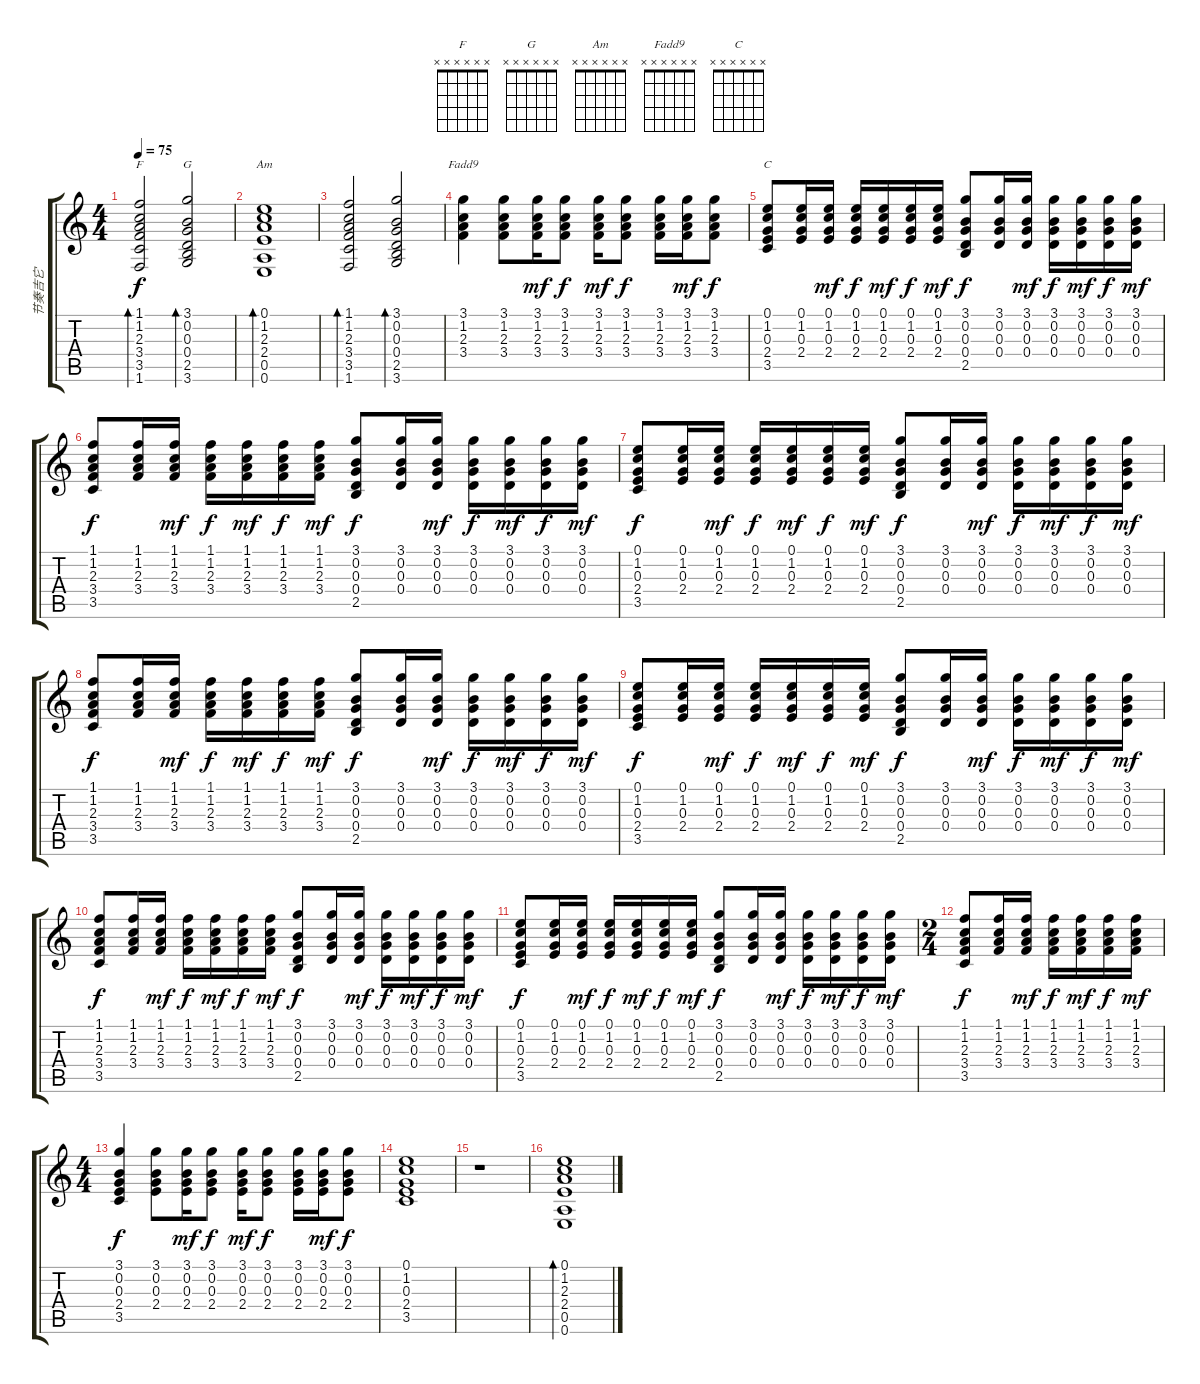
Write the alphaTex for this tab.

\track ("节奏吉它" "节奏吉它") {instrument acousticguitarsteel}
\staff {score tabs}
\tuning (E4 B3 G3 D3 A2 E2) {hide}
\chord ("F" x x x x x x)
\chord ("G" x x x x x x)
\chord ("Am" x x x x x x)
\chord ("Fadd9" x x x x x x)
\chord ("C" x x x x x x)
\ts (4 4)
\tempo 75
\clef g2
\ks c
(1.1 1.2 2.3 3.4 3.5 1.6).2{bd 120 ch "F" dy f} (3.1 0.2 0.3 0.4 2.5 3.6).2{bd 120 ch "G"} |
(0.1 1.2 2.3 2.4 0.5 0.6).1{bd 120 ch "Am"} |
(1.1 1.2 2.3 3.4 3.5 1.6).2{bd 120} (3.1 0.2 0.3 0.4 2.5 3.6).2{bd 120} |
(3.1 1.2 2.3 3.4).4{ch "Fadd9"} (3.1 1.2 2.3 3.4).8 (3.1 1.2 2.3 3.4).16{dy mf} (3.1 1.2 2.3 3.4).8{dy f} (3.1 1.2 2.3 3.4).16{dy mf} (3.1 1.2 2.3 3.4).8{dy f} (3.1 1.2 2.3 3.4).16 (3.1 1.2 2.3 3.4).16{dy mf} (3.1 1.2 2.3 3.4).8{dy f} |
(0.1 1.2 0.3 2.4 3.5).8{ch "C"} (0.1 1.2 0.3 2.4).16 (0.1 1.2 0.3 2.4).16{dy mf} (0.1 1.2 0.3 2.4).16{dy f} (0.1 1.2 0.3 2.4).16{dy mf} (0.1 1.2 0.3 2.4).16{dy f} (0.1 1.2 0.3 2.4).16{dy mf} (3.1 0.2 0.3 0.4 2.5).8{dy f} (3.1 0.2 0.3 0.4).16 (3.1 0.2 0.3 0.4).16{dy mf} (3.1 0.2 0.3 0.4).16{dy f} (3.1 0.2 0.3 0.4).16{dy mf} (3.1 0.2 0.3 0.4).16{dy f} (3.1 0.2 0.3 0.4).16{dy mf} |
(1.1 1.2 2.3 3.4 3.5).8{dy f} (1.1 1.2 2.3 3.4).16 (1.1 1.2 2.3 3.4).16{dy mf} (1.1 1.2 2.3 3.4).16{dy f} (1.1 1.2 2.3 3.4).16{dy mf} (1.1 1.2 2.3 3.4).16{dy f} (1.1 1.2 2.3 3.4).16{dy mf} (3.1 0.2 0.3 0.4 2.5).8{dy f} (3.1 0.2 0.3 0.4).16 (3.1 0.2 0.3 0.4).16{dy mf} (3.1 0.2 0.3 0.4).16{dy f} (3.1 0.2 0.3 0.4).16{dy mf} (3.1 0.2 0.3 0.4).16{dy f} (3.1 0.2 0.3 0.4).16{dy mf} |
(0.1 1.2 0.3 2.4 3.5).8{dy f} (0.1 1.2 0.3 2.4).16 (0.1 1.2 0.3 2.4).16{dy mf} (0.1 1.2 0.3 2.4).16{dy f} (0.1 1.2 0.3 2.4).16{dy mf} (0.1 1.2 0.3 2.4).16{dy f} (0.1 1.2 0.3 2.4).16{dy mf} (3.1 0.2 0.3 0.4 2.5).8{dy f} (3.1 0.2 0.3 0.4).16 (3.1 0.2 0.3 0.4).16{dy mf} (3.1 0.2 0.3 0.4).16{dy f} (3.1 0.2 0.3 0.4).16{dy mf} (3.1 0.2 0.3 0.4).16{dy f} (3.1 0.2 0.3 0.4).16{dy mf} |
(1.1 1.2 2.3 3.4 3.5).8{dy f} (1.1 1.2 2.3 3.4).16 (1.1 1.2 2.3 3.4).16{dy mf} (1.1 1.2 2.3 3.4).16{dy f} (1.1 1.2 2.3 3.4).16{dy mf} (1.1 1.2 2.3 3.4).16{dy f} (1.1 1.2 2.3 3.4).16{dy mf} (3.1 0.2 0.3 0.4 2.5).8{dy f} (3.1 0.2 0.3 0.4).16 (3.1 0.2 0.3 0.4).16{dy mf} (3.1 0.2 0.3 0.4).16{dy f} (3.1 0.2 0.3 0.4).16{dy mf} (3.1 0.2 0.3 0.4).16{dy f} (3.1 0.2 0.3 0.4).16{dy mf} |
(0.1 1.2 0.3 2.4 3.5).8{dy f} (0.1 1.2 0.3 2.4).16 (0.1 1.2 0.3 2.4).16{dy mf} (0.1 1.2 0.3 2.4).16{dy f} (0.1 1.2 0.3 2.4).16{dy mf} (0.1 1.2 0.3 2.4).16{dy f} (0.1 1.2 0.3 2.4).16{dy mf} (3.1 0.2 0.3 0.4 2.5).8{dy f} (3.1 0.2 0.3 0.4).16 (3.1 0.2 0.3 0.4).16{dy mf} (3.1 0.2 0.3 0.4).16{dy f} (3.1 0.2 0.3 0.4).16{dy mf} (3.1 0.2 0.3 0.4).16{dy f} (3.1 0.2 0.3 0.4).16{dy mf} |
(1.1 1.2 2.3 3.4 3.5).8{dy f} (1.1 1.2 2.3 3.4).16 (1.1 1.2 2.3 3.4).16{dy mf} (1.1 1.2 2.3 3.4).16{dy f} (1.1 1.2 2.3 3.4).16{dy mf} (1.1 1.2 2.3 3.4).16{dy f} (1.1 1.2 2.3 3.4).16{dy mf} (3.1 0.2 0.3 0.4 2.5).8{dy f} (3.1 0.2 0.3 0.4).16 (3.1 0.2 0.3 0.4).16{dy mf} (3.1 0.2 0.3 0.4).16{dy f} (3.1 0.2 0.3 0.4).16{dy mf} (3.1 0.2 0.3 0.4).16{dy f} (3.1 0.2 0.3 0.4).16{dy mf} |
(0.1 1.2 0.3 2.4 3.5).8{dy f} (0.1 1.2 0.3 2.4).16 (0.1 1.2 0.3 2.4).16{dy mf} (0.1 1.2 0.3 2.4).16{dy f} (0.1 1.2 0.3 2.4).16{dy mf} (0.1 1.2 0.3 2.4).16{dy f} (0.1 1.2 0.3 2.4).16{dy mf} (3.1 0.2 0.3 0.4 2.5).8{dy f} (3.1 0.2 0.3 0.4).16 (3.1 0.2 0.3 0.4).16{dy mf} (3.1 0.2 0.3 0.4).16{dy f} (3.1 0.2 0.3 0.4).16{dy mf} (3.1 0.2 0.3 0.4).16{dy f} (3.1 0.2 0.3 0.4).16{dy mf} |
\ts (2 4)
(1.1 1.2 2.3 3.4 3.5).8{dy f} (1.1 1.2 2.3 3.4).16 (1.1 1.2 2.3 3.4).16{dy mf} (1.1 1.2 2.3 3.4).16{dy f} (1.1 1.2 2.3 3.4).16{dy mf} (1.1 1.2 2.3 3.4).16{dy f} (1.1 1.2 2.3 3.4).16{dy mf} |
\ts (4 4)
(3.1 0.2 0.3 2.4 3.5).4{dy f} (3.1 0.2 0.3 2.4).8 (3.1 0.2 0.3 2.4).16{dy mf} (3.1 0.2 0.3 2.4).8{dy f} (3.1 0.2 0.3 2.4).16{dy mf} (3.1 0.2 0.3 2.4).8{dy f} (3.1 0.2 0.3 2.4).16 (3.1 0.2 0.3 2.4).16{dy mf} (3.1 0.2 0.3 2.4).8{dy f} |
(0.1 1.2 0.3 2.4 3.5).1 |
r.1 |
(0.1 1.2 2.3 2.4 0.5 0.6).1{bd 120}
